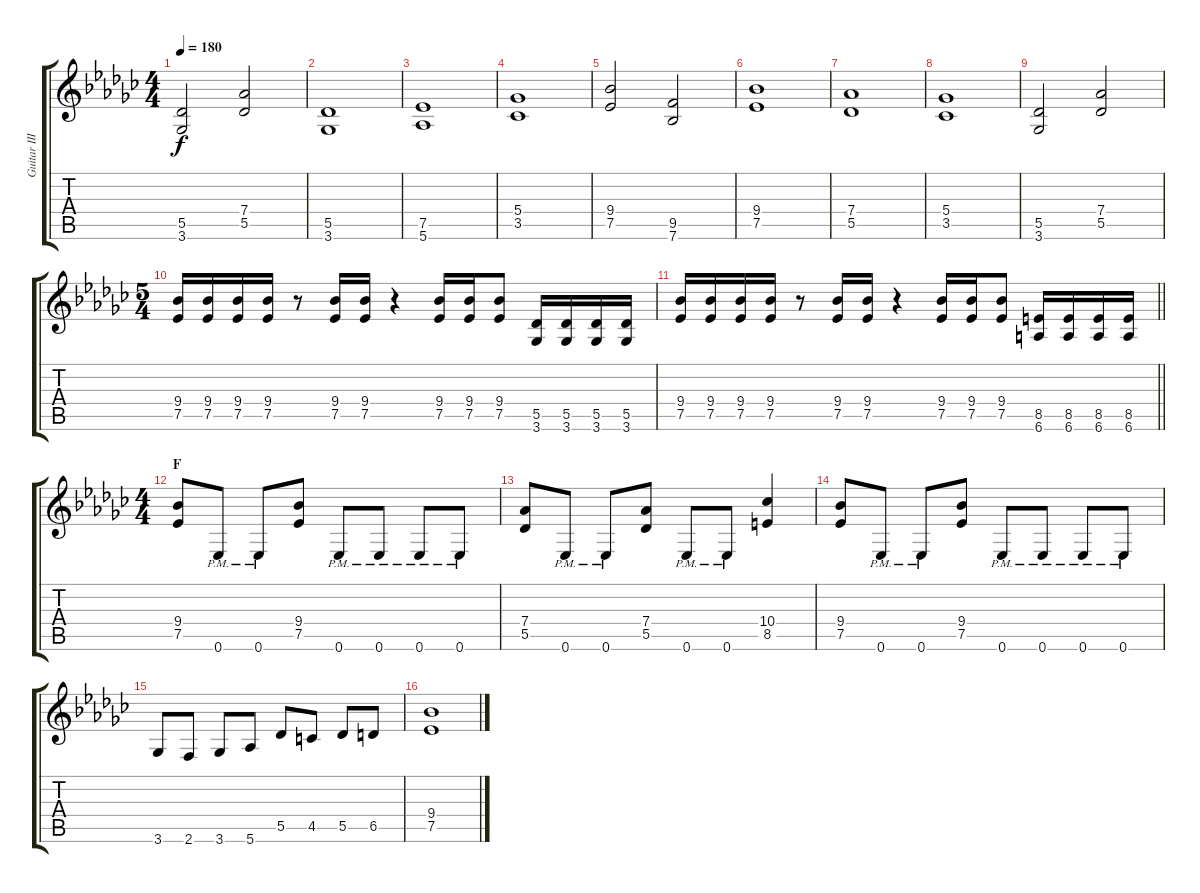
\track ("Guitar III(Kawaguchi Norimi/\"Christina\")" "Guitar III") {instrument overdrivenguitar}
\staff {score tabs}
\tuning (Eb4 Bb3 Gb3 Db3 Ab2 Eb2) {hide}
\ts (4 4)
\tempo 180
\clef g2
\ks gb
(5.5 3.6).2{dy f} (7.4 5.5).2 |
(5.5 3.6).1 |
(7.5 5.6).1 |
(5.4 3.5).1 |
(9.4 7.5).2 (9.5 7.6).2 |
(9.4 7.5).1 |
(7.4 5.5).1 |
(5.4 3.5).1 |
(5.5 3.6).2 (7.4 5.5).2 |
\ts (5 4)
(9.4 7.5).16 (9.4 7.5).16 (9.4 7.5).16 (9.4 7.5).16 r.8 (9.4 7.5).16 (9.4 7.5).16 r.4 (9.4 7.5).16 (9.4 7.5).16 (9.4 7.5).8 (5.5 3.6).16 (5.5 3.6).16 (5.5 3.6).16 (5.5 3.6).16 |
\barLineRight lightlight
(9.4 7.5).16 (9.4 7.5).16 (9.4 7.5).16 (9.4 7.5).16 r.8 (9.4 7.5).16 (9.4 7.5).16 r.4 (9.4 7.5).16 (9.4 7.5).16 (9.4 7.5).8 (8.5 6.6).16 (8.5 6.6).16 (8.5 6.6).16 (8.5 6.6).16 |
\ts (4 4)
\section ("" "F")
(9.4 7.5).8 0.6{pm}.8 0.6{pm}.8 (9.4 7.5).8 0.6{pm}.8 0.6{pm}.8 0.6{pm}.8 0.6{pm}.8 |
(7.4 5.5).8 0.6{pm}.8 0.6{pm}.8 (7.4 5.5).8 0.6{pm}.8 0.6{pm}.8 (10.4 8.5).4 |
(9.4 7.5).8 0.6{pm}.8 0.6{pm}.8 (9.4 7.5).8 0.6{pm}.8 0.6{pm}.8 0.6{pm}.8 0.6{pm}.8 |
3.6.8 2.6.8 3.6.8 5.6.8 5.5.8 4.5.8 5.5.8 6.5.8 |
(9.4 7.5).1
